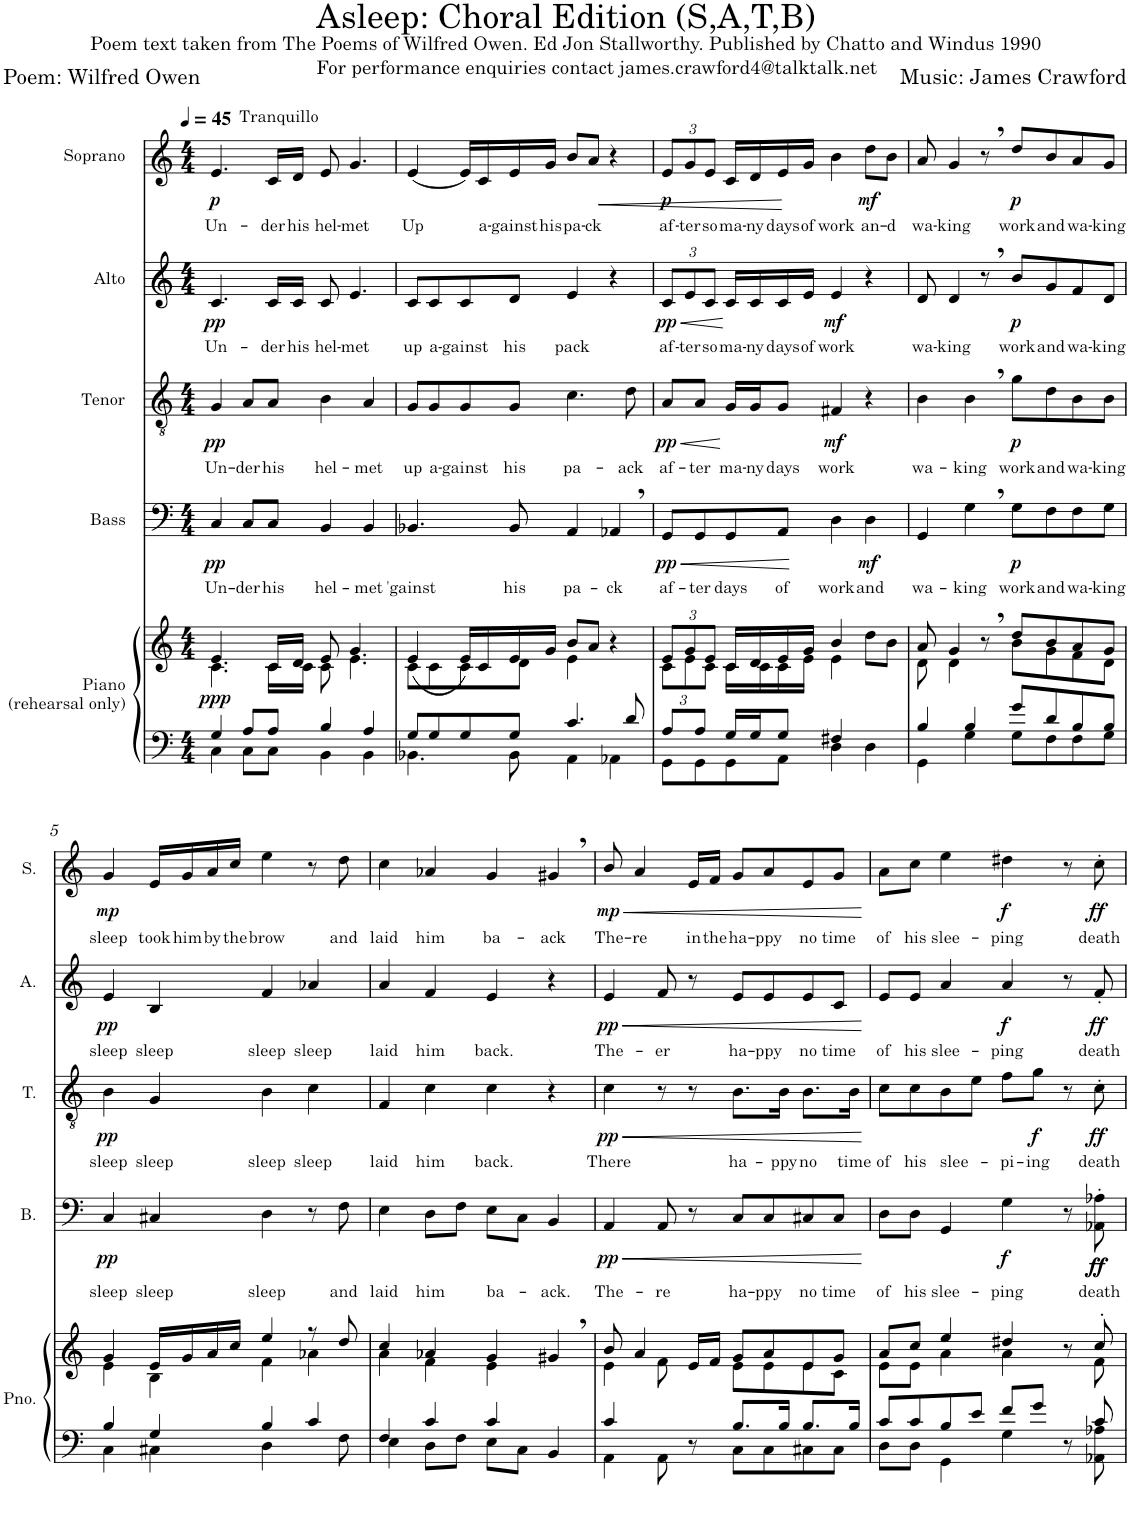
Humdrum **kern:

**kern	**kern	**dynam	**kern	**text	**dynam	**kern	**text	**dynam	**kern	**text	**dynam	**kern	**text	**dynam
*part5	*part5	*part5	*part4	*part4	*part4	*part3	*part3	*part3	*part2	*part2	*part2	*part1	*part1	*part1
*staff6	*staff5	*staff5/6	*staff4	*staff4	*staff4	*staff3	*staff3	*staff3	*staff2	*staff2	*staff2	*staff1	*staff1	*staff1
*I"Piano  (rehearsal only)	*	*	*I"Bass	*	*	*I"Tenor	*	*	*I"Alto	*	*	*I"Soprano	*	*
*I'Pno.	*	*	*I'B.	*	*	*I'T.	*	*	*I'A.	*	*	*I'S.	*	*
*clefF4	*clefG2	*	*clefF4	*	*	*clefGv2	*	*	*clefG2	*	*	*clefG2	*	*
*k[]	*k[]	*	*k[]	*	*	*k[]	*	*	*k[]	*	*	*k[]	*	*
*M4/4	*M4/4	*	*M4/4	*	*	*M4/4	*	*	*M4/4	*	*	*M4/4	*	*
*MM45	*MM45	*	*MM45	*	*	*MM45	*	*	*MM45	*	*	*MM45	*	*
=1	=1	=1	=1	=1	=1	=1	=1	=1	=1	=1	=1	=1	=1	=1
*^	*^	*	*	*	*	*	*	*	*	*	*	*	*	*
!	!	!	!	!	!	!	!	!	!	!	!	!	!	!LO:TX:a:t=Tranquillo	!	!
!	!	!	!	!LO:DY:b	!	!LO:LY:b	!LO:DY:b	!	!LO:LY:b	!LO:DY:b	!	!LO:LY:b	!LO:DY:b	!	!LO:LY:b	!LO:DY:b
4G/	4C\	4.c\	4.e/	ppp	4C/	Un-	pp	4G/	Un-	pp	4.c/	Un-	pp	4.e/	Un-	p
!	!	!	!	!	!	!LO:LY:b	!	!	!LO:LY:b	!	!	!	!	!	!	!
8A/L	8C\L	.	.	.	8C/L	-der	.	8A/L	-der	.	.	.	.	.	.	.
!	!	!	!	!	!	!LO:LY:b	!	!	!LO:LY:b	!	!	!LO:LY:b	!	!	!LO:LY:b	!
8A/J	8C\J	16c\LL	16c/LL	.	8C/J	his	.	8A/J	his	.	16c/LL	-der	.	16c/LL	-der	.
!	!	!	!	!	!	!	!	!	!	!	!	!LO:LY:b	!	!	!LO:LY:b	!
.	.	16c\JJ	16d/JJ	.	.	.	.	.	.	.	16c/JJ	his	.	16d/JJ	his	.
!	!	!	!	!	!	!LO:LY:b	!	!	!LO:LY:b	!	!	!LO:LY:b	!	!	!LO:LY:b	!
4B/	4BB\	8c\	8e/	.	4BB/	hel-	.	4B\	hel-	.	8c/	hel-	.	8e/	hel-	.
!	!	!	!	!	!	!	!	!	!	!	!	!LO:LY:b	!	!	!LO:LY:b	!
.	.	4.e\	4.g/	.	.	.	.	.	.	.	4.e/	-met	.	4.g/	-met	.
!	!	!	!	!	!	!LO:LY:b	!	!	!LO:LY:b	!	!	!	!	!	!	!
4A/	4BB\	.	.	.	4BB/	-met	.	4A/	-met	.	.	.	.	.	.	.
=2	=2	=2	=2	=2	=2	=2	=2	=2	=2	=2	=2	=2	=2	=2	=2	=2
!	!	!	!	!	!	!LO:LY:b	!	!	!LO:LY:b	!	!	!LO:LY:b	!	!	!LO:LY:b	!
8G/L	4.BB-X\	8c\L	(4e/	.	4.BB-X/	'gainst	.	8G/L	up	.	8c/L	up	.	(4e/	Up	.
!	!	!	!	!	!	!	!	!	!LO:LY:b	!	!	!LO:LY:b	!	!	!	!
8G/	.	8c\	.	.	.	.	.	8G/	a-	.	8c/	a-	.	.	.	.
!	!	!	!	!	!	!	!	!	!LO:LY:b	!	!	!LO:LY:b	!	!	!	!
8G/	.	8c\	16e/LL)	.	.	.	.	8G/	-gainst	.	8c/	-gainst	.	16e/LL)	.	.
!	!	!	!	!	!	!	!	!	!	!	!	!	!	!	!LO:LY:b	!
.	.	.	16c/	.	.	.	.	.	.	.	.	.	.	16c/	a-	.
!	!	!	!	!	!	!LO:LY:b	!	!	!LO:LY:b	!	!	!LO:LY:b	!	!	!LO:LY:b	!
8G/J	8BB-\	8d\J	16e/	.	8BB-/	his	.	8G/J	his	.	8d/J	his	.	16e/	-gainst	.
!	!	!	!	!	!	!	!	!	!	!	!	!	!	!	!LO:LY:b	!
.	.	.	16g/JJ	.	.	.	.	.	.	.	.	.	.	16g/JJ	his	.
!	!	!	!	!	!	!LO:LY:b	!	!	!LO:LY:b	!	!	!LO:LY:b	!	!	!LO:LY:b	!
4.c/	4AA\	4e\	8b/L	.	4AA/	pa-	.	4.c\	pa-	.	4e/	pack	.	8b/L	pa-	.
!	!	!	!	!	!	!	!	!	!	!	!	!	!	!	!LO:LY:b	!
.	.	.	8a/J	.	.	.	.	.	.	.	.	.	.	8a/J	-ck	.
!	!	!	!	!	!	!LO:LY:b	!	!	!	!	!	!	!	!	!	!
.	4AA-X\	4r	4ryy	.	4AA-X,/	-ck	.	.	.	.	4r	.	.	4r	.	.
!	!	!	!	!	!	!	!	!	!LO:LY:b	!	!	!	!	!	!	!
8d/	.	.	.	.	.	.	.	8d\	-ack	.	.	.	.	.	.	.
=3	=3	=3	=3	=3	=3	=3	=3	=3	=3	=3	=3	=3	=3	=3	=3	=3
*	*	*Xbrackettup	*	*	*	*	*	*	*	*	*	*	*	*	*	*
!	!	!	!	!	!	!LO:LY:b	!LO:HP:b	!	!LO:LY:b	!LO:HP:b	!	!	!	!	!	!
*	*	*	*	*	*	*	*	*	*	*	*Xbrackettup	*	*	*	*	*
!	!	!	!	!	!	!	!	!	!	!	!	!LO:LY:b	!LO:HP:b	!	!	!
*	*	*	*	*	*	*	*	*	*	*	*	*	*	*Xbrackettup	*	*
!	!	!	!	!	!	!	!LO:DY:n=1:b	!	!	!LO:DY:n=1:b	!	!	!LO:DY:n=1:b	!	!LO:LY:b	!LO:DY:b
8A/L	8GG\L	12e/L	12c\L	.	8GG/L	af-	< pp	8A/L	af-	< pp	12c/L	af-	< pp	12e/L	af-	p
!	!	!	!	!	!	!	!	!	!	!	!	!LO:LY:b	!	!	!LO:LY:b	!
.	.	12g/	12e\	.	.	.	.	.	.	.	12e/	-ter	.	12g/	-ter	.
!	!	!	!	!	!	!LO:LY:b	!	!	!LO:LY:b	!	!	!	!	!	!	!
8A/J	8GG\	.	.	.	8GG/	-ter	.	8A/J	-ter	.	.	.	.	.	.	.
!	!	!	!	!	!	!	!	!	!	!	!	!LO:LY:b	!	!	!LO:LY:b	!
.	.	12e/J	12c\J	.	.	.	.	.	.	.	12c/J	so	.	12e/J	so	.
!	!	!	!	!	!	!LO:LY:b	!	!	!LO:LY:b	!	!	!LO:LY:b	!	!	!LO:LY:b	!LO:HP:b
16G/LL	8GG\	16c/LL	16c\LL	.	8GG/	days	.	16G/LL	ma-	.	16c/LL	ma-	.	16c/LL	ma-	<
!	!	!	!	!	!	!	!	!	!LO:LY:b	!	!	!LO:LY:b	!	!	!LO:LY:b	!
16G/J	.	16d/	16c\	.	.	.	.	16G/J	-ny	.	16c/	-ny	.	16d/	-ny	.
!	!	!	!	!	!	!LO:LY:b	!	!	!LO:LY:b	!	!	!LO:LY:b	!	!	!LO:LY:b	!
8G/J	8AA\J	16e/	16c\	.	8AA/J	of	.	8G/J	days	.	16c/	days	.	16e/	days	.
!	!	!	!	!	!	!	!	!	!	!	!	!LO:LY:b	!	!	!LO:LY:b	!
.	.	16g/JJ	16e\JJ	.	.	.	.	.	.	.	16e/JJ	of	.	16g/JJ	of	.
!	!	!	!	!	!	!LO:LY:b	!	!	!LO:LY:b	!LO:DY:n=2:b	!	!LO:LY:b	!LO:DY:n=2:b	!	!LO:LY:b	!
4F#X/	4D\	4b/	4e\	.	4D\	work	.	4F#X/	work	mf	4e/	work	mf	4b\	work	.
!	!	!	!	!	!	!LO:LY:b	!LO:DY:n=2:b	!	!	!	!	!	!	!	!LO:LY:b	!LO:DY:b
4D\	4ryy	8dd\L	4ryy	.	4D\	and	mf	4r	.	.	4r	.	.	8dd\L	an-	mf
!	!	!	!	!	!	!	!	!	!	!	!	!	!	!	!LO:LY:b	!
.	.	8b\J	.	.	.	.	.	.	.	.	.	.	.	8b\J	-d	.
*v	*v	*	*	*	*	*	*	*	*	*	*	*	*	*	*	*
*	*v	*v	*	*	*	*	*	*	*	*	*	*	*	*	*
.	.	.	.	.	[	.	.	[	.	.	[	.	.	[
=4	=4	=4	=4	=4	=4	=4	=4	=4	=4	=4	=4	=4	=4	=4
*^	*^	*	*	*	*	*	*	*	*	*	*	*	*	*
!	!	!	!	!	!	!LO:LY:b	!	!	!LO:LY:b	!	!	!LO:LY:b	!	!	!LO:LY:b	!
4B/	4GG\	8a/	8d\	.	4GG/	wa-	.	4B\	wa-	.	8d/	wa-	.	8a/	wa-	.
!	!	!	!	!	!	!	!	!	!	!	!	!LO:LY:b	!	!	!LO:LY:b	!
.	.	4g/	4d\	.	.	.	.	.	.	.	4d/	-king	.	4g/	-king	.
!	!	!	!	!	!	!LO:LY:b	!	!	!LO:LY:b	!	!	!	!	!	!	!
4B/	4G\	.	.	.	4G,\	-king	.	4B,\	-king	.	.	.	.	.	.	.
.	.	8r	8ryy	.	.	.	.	.	.	.	8r	.	.	8r	.	.
!	!	!	!	!	!	!LO:LY:b	!LO:DY:b	!	!LO:LY:b	!LO:DY:b	!	!LO:LY:b	!LO:DY:b	!	!LO:LY:b	!LO:DY:b
8g/L	8G\L	8dd/L	8b\L	.	8G\L	work	p	8g\L	work	p	8b/L	work	p	8dd/L	work	p
!	!	!	!	!	!	!LO:LY:b	!	!	!LO:LY:b	!	!	!LO:LY:b	!	!	!LO:LY:b	!
8d/	8F\	8b/	8g\	.	8F\	and	.	8d\	and	.	8g/	and	.	8b/	and	.
!	!	!	!	!	!	!LO:LY:b	!	!	!LO:LY:b	!	!	!LO:LY:b	!	!	!LO:LY:b	!
8B/	8F\	8a/	8f\	.	8F\	wa-	.	8B\	wa-	.	8f/	wa-	.	8a/	wa-	.
!	!	!	!	!	!	!LO:LY:b	!	!	!LO:LY:b	!	!	!LO:LY:b	!	!	!LO:LY:b	!
8B/J	8G\J	8g/J	8d\J	.	8G\J	-king	.	8B\J	-king	.	8d/J	-king	.	8g/J	-king	.
!!LO:LB:g=z
=5	=5	=5	=5	=5	=5	=5	=5	=5	=5	=5	=5	=5	=5	=5	=5	=5
!	!	!	!	!	!	!LO:LY:b	!LO:DY:b	!	!LO:LY:b	!LO:DY:b	!	!LO:LY:b	!LO:DY:b	!	!LO:LY:b	!LO:DY:b
4B/	4C\	4g/	4e\	.	4C/	sleep	pp	4B\	sleep	pp	4e/	sleep	pp	4g/	sleep	mp
!	!	!	!	!	!	!LO:LY:b	!	!	!LO:LY:b	!	!	!LO:LY:b	!	!	!LO:LY:b	!
4G/	4C#X\	16e/LL	4B\	.	4C#X/	sleep	.	4G/	sleep	.	4B/	sleep	.	16e/LL	took	.
!	!	!	!	!	!	!	!	!	!	!	!	!	!	!	!LO:LY:b	!
.	.	16g/	.	.	.	.	.	.	.	.	.	.	.	16g/	him	.
!	!	!	!	!	!	!	!	!	!	!	!	!	!	!	!LO:LY:b	!
.	.	16a/	.	.	.	.	.	.	.	.	.	.	.	16a/	by	.
!	!	!	!	!	!	!	!	!	!	!	!	!	!	!	!LO:LY:b	!
.	.	16cc/JJ	.	.	.	.	.	.	.	.	.	.	.	16cc/JJ	the	.
!	!	!	!	!	!	!LO:LY:b	!	!	!LO:LY:b	!	!	!LO:LY:b	!	!	!LO:LY:b	!
4B/	4D\	4ee/	4f\	.	4D\	sleep	.	4B\	sleep	.	4f/	sleep	.	4ee\	brow	.
!	!	!	!	!	!	!	!	!	!LO:LY:b	!	!	!LO:LY:b	!	!	!	!
4c/	8ryy	8r	4a-X\	.	8r	.	.	4c\	sleep	.	4a-X/	sleep	.	8r	.	.
!	!	!	!	!	!	!LO:LY:b	!	!	!	!	!	!	!	!	!LO:LY:b	!
.	8F\	8dd/	.	.	8F\	and	.	.	.	.	.	.	.	8dd\	and	.
=6	=6	=6	=6	=6	=6	=6	=6	=6	=6	=6	=6	=6	=6	=6	=6	=6
!	!	!	!	!	!	!LO:LY:b	!	!	!LO:LY:b	!	!	!LO:LY:b	!	!	!LO:LY:b	!
4F/	4E\	4cc/	4a\	.	4E\	laid	.	4F/	laid	.	4a/	laid	.	4cc\	laid	.
!	!	!	!	!	!	!LO:LY:b	!	!	!LO:LY:b	!	!	!LO:LY:b	!	!	!LO:LY:b	!
4c/	8D\L	4a-X/	4f\	.	8D\L	him	.	4c\	him	.	4f/	him	.	4a-X/	him	.
.	8F\J	.	.	.	8F\J	.	.	.	.	.	.	.	.	.	.	.
!	!	!	!	!	!	!LO:LY:b	!	!	!LO:LY:b	!	!	!LO:LY:b	!	!	!LO:LY:b	!
4c/	8E\L	4g/	4e\	.	8E\L	ba-	.	4c\	back.	.	4e/	back.	.	4g/	ba-	.
.	8C\J	.	.	.	8C\J	.	.	.	.	.	.	.	.	.	.	.
!	!	!	!	!	!	!LO:LY:b	!	!	!	!	!	!	!	!	!LO:LY:b	!
4BB/	4ryy	4g#X,/	4ryy	.	4BB/	-ack.	.	4r	.	.	4r	.	.	4g#X,/	-ack	.
=7	=7	=7	=7	=7	=7	=7	=7	=7	=7	=7	=7	=7	=7	=7	=7	=7
!	!	!	!	!	!	!LO:LY:b	!LO:HP:b	!	!LO:LY:b	!LO:HP:b	!	!LO:LY:b	!LO:HP:b	!	!LO:LY:b	!LO:HP:b
!	!	!	!	!	!	!	!LO:DY:n=1:b	!	!	!LO:DY:n=1:b	!	!	!LO:DY:n=1:b	!	!	!LO:DY:n=1:b
4c/	4AA\	8b/	4e\	.	4AA/	The-	< pp	4c\	There	< pp	4e/	The-	< pp	8b/	The-	< mp
!	!	!	!	!	!	!	!	!	!	!	!	!	!	!	!LO:LY:b	!
.	.	4a/	.	.	.	.	.	.	.	.	.	.	.	4a/	-re	.
!	!	!	!	!	!	!LO:LY:b	!	!	!	!	!	!LO:LY:b	!	!	!	!
8AA\	4ryy	.	8f\	.	8AA/	-re	.	8r	.	.	8f/	-er	.	.	.	.
!	!	!	!	!	!	!	!	!	!	!	!	!	!	!	!LO:LY:b	!
8r	.	16e/LL	8ryy	.	8r	.	.	8r	.	.	8r	.	.	16e/LL	in	.
!	!	!	!	!	!	!	!	!	!	!	!	!	!	!	!LO:LY:b	!
.	.	16f/JJ	.	.	.	.	.	.	.	.	.	.	.	16f/JJ	the	.
!	!	!	!	!	!	!LO:LY:b	!	!	!LO:LY:b	!	!	!LO:LY:b	!	!	!LO:LY:b	!
8.B/L	8C\L	8g/L	8e\L	.	8C/L	ha-	.	8.B\L	ha-	.	8e/L	ha-	.	8g/L	ha-	.
!	!	!	!	!	!	!LO:LY:b	!	!	!	!	!	!LO:LY:b	!	!	!LO:LY:b	!
.	8C\	8a/	8e\	.	8C/	-ppy	.	.	.	.	8e/	-ppy	.	8a/	-ppy	.
!	!	!	!	!	!	!	!	!	!LO:LY:b	!	!	!	!	!	!	!
16B/Jk	.	.	.	.	.	.	.	16B\Jk	-ppy	.	.	.	.	.	.	.
!	!	!	!	!	!	!LO:LY:b	!	!	!LO:LY:b	!	!	!LO:LY:b	!	!	!LO:LY:b	!
8.B/L	8C#X\	8e/	8e\	.	8C#X/	no	.	8.B\L	no	.	8e/	no	.	8e/	no	.
!	!	!	!	!	!	!LO:LY:b	!	!	!	!	!	!LO:LY:b	!	!	!LO:LY:b	!
.	8C#\J	8g/J	8c\J	.	8C#/J	time	.	.	.	.	8c/J	time	.	8g/J	time	.
!	!	!	!	!	!	!	!	!	!LO:LY:b	!	!	!	!	!	!	!
16B/Jk	.	.	.	.	.	.	.	16B\Jk	time	.	.	.	.	.	.	.
*v	*v	*	*	*	*	*	*	*	*	*	*	*	*	*	*	*
*	*v	*v	*	*	*	*	*	*	*	*	*	*	*	*	*
.	.	.	.	.	[	.	.	[	.	.	[	.	.	[
=8	=8	=8	=8	=8	=8	=8	=8	=8	=8	=8	=8	=8	=8	=8
*^	*^	*	*	*	*	*	*	*	*	*	*	*	*	*
!	!	!	!	!	!	!LO:LY:b	!	!	!LO:LY:b	!	!	!LO:LY:b	!	!	!LO:LY:b	!
8c/L	8D\L	8a/L	8e\L	.	8D\L	of	.	8c\L	of	.	8e/L	of	.	8a\L	of	.
!	!	!	!	!	!	!LO:LY:b	!	!	!LO:LY:b	!	!	!LO:LY:b	!	!	!LO:LY:b	!
8c/	8D\J	8cc/J	8e\J	.	8D\J	his	.	8c\	his	.	8e/J	his	.	8cc\J	his	.
!	!	!	!	!	!	!LO:LY:b	!	!	!LO:LY:b	!	!	!LO:LY:b	!	!	!LO:LY:b	!
8B/	4GG\	4ee/	4a\	.	4GG/	slee-	.	8B\	slee-	.	4a/	slee-	.	4ee\	slee-	.
8e/J	.	.	.	.	.	.	.	8e\J	.	.	.	.	.	.	.	.
!	!	!	!	!	!	!LO:LY:b	!LO:DY:b	!	!LO:LY:b	!	!	!LO:LY:b	!LO:DY:b	!	!LO:LY:b	!LO:DY:b
8f/L	4G\	4dd#X/	4a\	.	4G\	-ping	f	8f\L	-pi-	.	4a/	-ping	f	4dd#X\	-ping	f
!	!	!	!	!	!	!	!	!	!LO:LY:b	!LO:DY:b	!	!	!	!	!	!
8g/J	.	.	.	.	.	.	.	8g\J	-ing	f	.	.	.	.	.	.
8r	8ryy	8r	8ryy	.	8r	.	.	8r	.	.	8r	.	.	8r	.	.
!	!	!	!	!	!	!LO:LY:b	!LO:DY:b	!	!LO:LY:b	!	!	!LO:LY:b	!	!	!LO:LY:b	!
!	!	!	!	!	!	!	!LO:DY:n=1:b	!	!	!LO:DY:b	!	!	!LO:DY:b	!	!	!LO:DY:b
8c/	8AA-X\ 8A-X\	8cc'/	8f\	.	8AA-X\' 8A-X\'	death	ff ff	8c'\	death	ff	8f'/	death	ff	8cc'\	death	ff
*v	*v	*	*	*	*	*	*	*	*	*	*	*	*	*	*	*
*	*v	*v	*	*	*	*	*	*	*	*	*	*	*	*	*
=	=	=	=	=	=	=	=	=	=	=	=	=	=	=
*-	*-	*-	*-	*-	*-	*-	*-	*-	*-	*-	*-	*-	*-	*-
